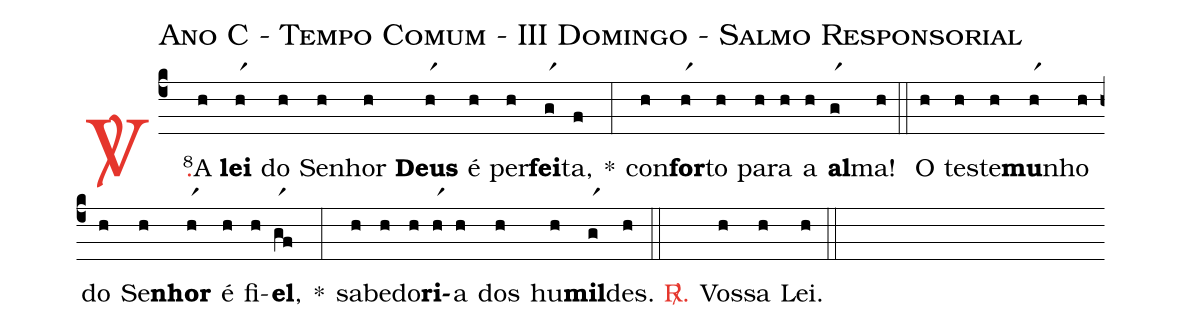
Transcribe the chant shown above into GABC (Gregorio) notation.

name: Ano C - Tempo Comum - III Domingo - Salmo Responsorial;
%%
(c4)

<c><sp>V/</sp>.</c>() <v>\VSup{8}</v>A(h) <b>lei</b>(hr1) do(h) Se(h)nhor(h) <b>Deus</b>(hr1) é(h) per(h)<b>fei</b>(gr1)ta,(f) *(:)
con(h)<b>for</b>(hr1)to(h) pa(h)ra(h) a(h) <b>al</b>(gr1)ma!(h)

(::)

O(h) tes(h)te(h)<b>mu</b>(hr1)nho(h) do(h) Se(h)<b>nhor</b>(hr1) é(h) fi(h)<b>el</b>,(gr1f) *(:)
sa(h)be(h)do(h)<b>ri</b>(hr1)a(h) dos(h) hu(h)<b>mil</b>(gr1)des.(h)

(::)

<c><sp>R/</sp>.</c>() Vos(h)sa(h) Lei.(h)

(::)
